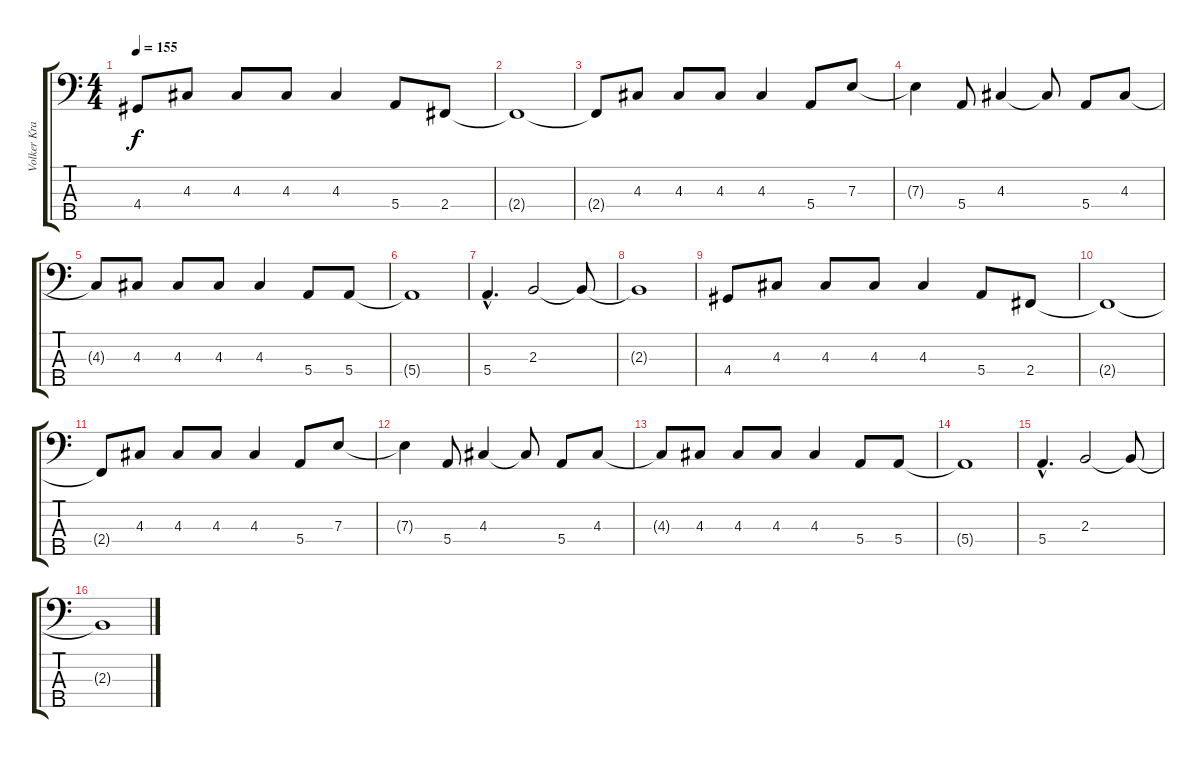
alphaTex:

\track ("Volker Krawczak - Basso" "Volker Kra") {instrument electricbassfinger}
\staff {score tabs}
\tuning (G2 D2 A1 E1 B0) {hide}
\ts (4 4)
\tempo 155
\clef f4
\ks c
4.4.8{dy f} 4.3.8 4.3.8 4.3.8 4.3.4 5.4.8 2.4.8 |
2.4{t}.1 |
2.4{t}.8 4.3.8 4.3.8 4.3.8 4.3.4 5.4.8 7.3.8 |
7.3{t}.4 5.4.8 4.3.4 4.3{t}.8 5.4.8 4.3.8 |
4.3{t}.8 4.3.8 4.3.8 4.3.8 4.3.4 5.4.8 5.4.8 |
5.4{t}.1 |
5.4{hac}.4{d} 2.3.2 2.3{t}.8 |
2.3{t}.1 |
4.4.8 4.3.8 4.3.8 4.3.8 4.3.4 5.4.8 2.4.8 |
2.4{t}.1 |
2.4{t}.8 4.3.8 4.3.8 4.3.8 4.3.4 5.4.8 7.3.8 |
7.3{t}.4 5.4.8 4.3.4 4.3{t}.8 5.4.8 4.3.8 |
4.3{t}.8 4.3.8 4.3.8 4.3.8 4.3.4 5.4.8 5.4.8 |
5.4{t}.1 |
5.4{hac}.4{d} 2.3.2 2.3{t}.8 |
2.3{t}.1
